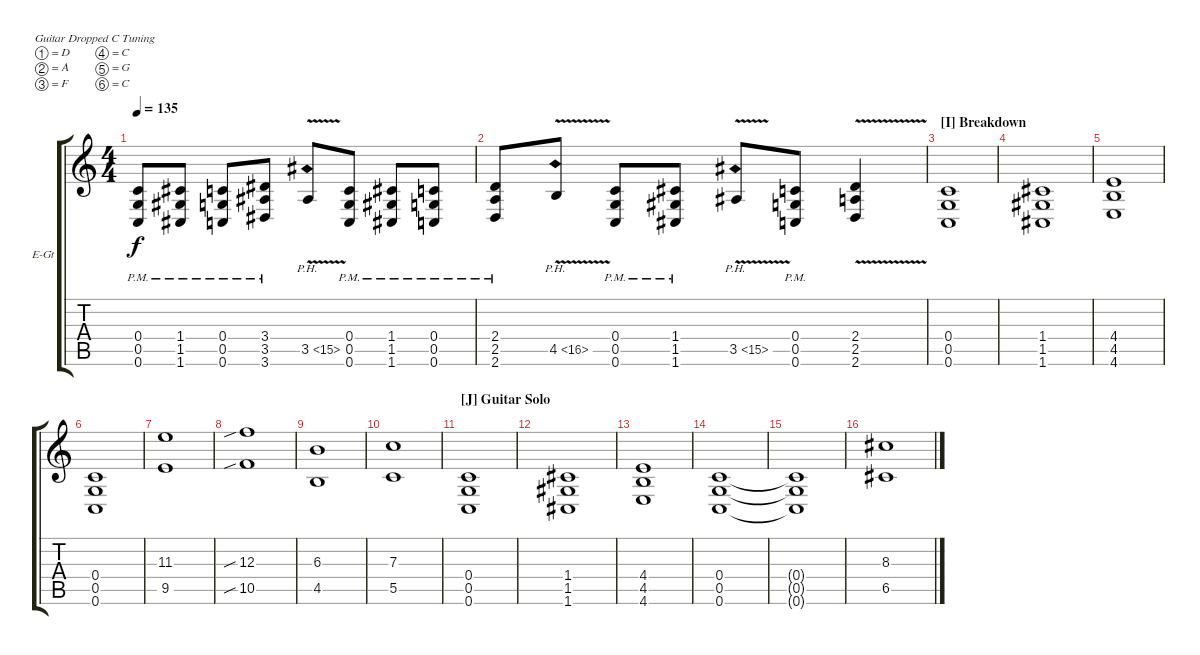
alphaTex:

\bracketExtendMode groupsimilarinstruments
\firstSystemTrackNameOrientation horizontal
\otherSystemsTrackNameOrientation horizontal
\track ("Electric Guitar 2" "E-Gt") {instrument distortionguitar}
\staff {score tabs}
\tuning (D4 A3 F3 C3 G2 C2)
\ts (4 4)
\tempo 135
\clef g2
\ks c
(0.4{pm} 0.5 0.6).8{dy f} (1.4{pm} 1.5 1.6).8 (0.4{pm} 0.5 0.6).8 (3.4{pm} 3.5 3.6).8 3.5{ph 12 v}.8 (0.4 0.5{pm} 0.6).8 (1.4 1.5{pm} 1.6).8 (0.4 0.5{pm} 0.6).8 |
(2.4{pm} 2.5 2.6).8 4.5{ph 12 v}.8 (0.4{pm} 0.5 0.6).8 (1.4{pm} 1.5 1.6).8 3.5{ph 12 v}.8 (0.4{pm} 0.5 0.6).8 (2.4 2.5{v} 2.6).4 |
\section ("I" "Breakdown")
(0.4 0.5 0.6).1 |
(1.4 1.5 1.6).1 |
(4.4 4.5 4.6).1 |
(0.4 0.5 0.6).1 |
(11.3 9.5).1 |
(12.3{sib} 10.5{sib}).1 |
(6.3 4.5).1 |
(7.3 5.5).1 |
\section ("J" "Guitar Solo")
(0.4 0.5 0.6).1 |
(1.4 1.5 1.6).1 |
(4.4 4.5 4.6).1 |
(0.4 0.5 0.6).1 |
(0.4{t} 0.5{t} 0.6{t}).1 |
(8.3 6.5).1
